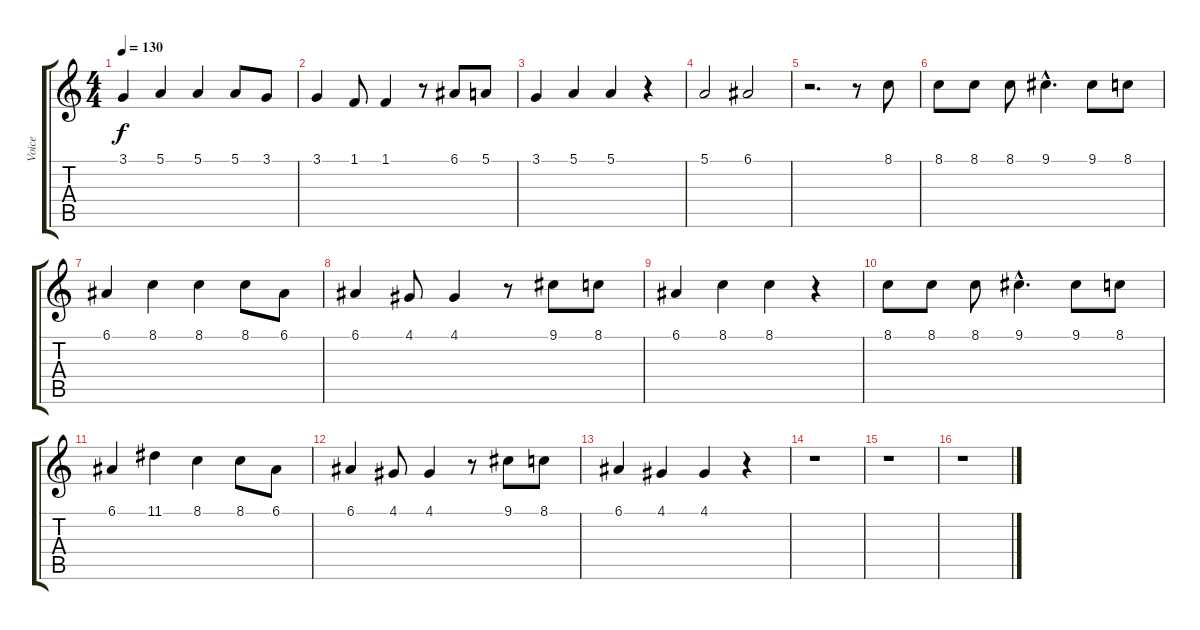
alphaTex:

\track ("Voice" "Voice") {instrument choiraahs}
\staff {score tabs}
\tuning (E4 B3 G3 D3 A2 E2) {hide}
\ts (4 4)
\tempo 130
\clef g2
\ks c
3.1.4{dy f} 5.1.4 5.1.4 5.1.8 3.1.8 |
3.1.4 1.1.8 1.1.4 r.8 6.1.8 5.1.8 |
3.1.4 5.1.4 5.1.4 r.4 |
5.1.2 6.1.2 |
r.2{d} r.8 8.1.8 |
8.1.8 8.1.8 8.1.8 9.1{hac}.4{d} 9.1.8 8.1.8 |
6.1.4 8.1.4 8.1.4 8.1.8 6.1.8 |
6.1.4 4.1.8 4.1.4 r.8 9.1.8 8.1.8 |
6.1.4 8.1.4 8.1.4 r.4 |
8.1.8 8.1.8 8.1.8 9.1{hac}.4{d} 9.1.8 8.1.8 |
6.1.4 11.1.4 8.1.4 8.1.8 6.1.8 |
6.1.4 4.1.8 4.1.4 r.8 9.1.8 8.1.8 |
6.1.4 4.1.4 4.1.4 r.4 |
r.1 |
r.1 |
r.1
